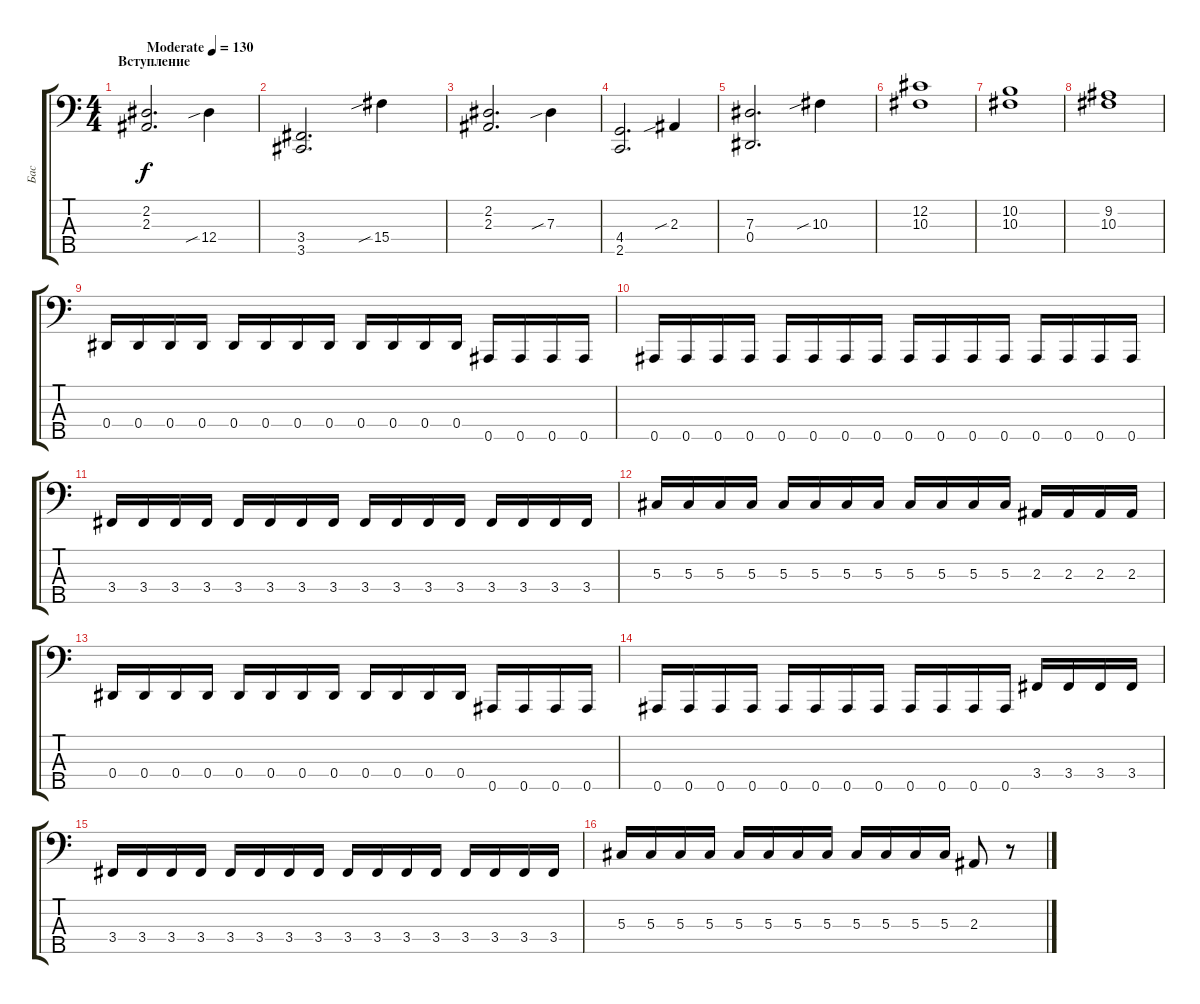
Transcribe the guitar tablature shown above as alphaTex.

\track ("Бас" "Бас") {instrument electricbasspick}
\staff {score tabs}
\tuning (Gb2 Db2 Ab1 Eb1 Bb0) {hide}
\ts (4 4)
\section ("" "Вступление")
\tempo (130 "Moderate")
\clef f4
\ks c
(2.2 2.3).2{d dy f instrument electricbasspick} 12.4{sib}.4 |
(3.4 3.5).2{d} 15.4{sib}.4 |
(2.2 2.3).2{d} 7.3{sib}.4 |
(4.4 2.5).2{d} 2.3{sib}.4 |
(7.3 0.4).2{d} 10.3{sib}.4 |
(12.2 10.3).1 |
(10.2 10.3).1 |
(9.2 10.3).1 |
0.4.16 0.4.16 0.4.16 0.4.16 0.4.16 0.4.16 0.4.16 0.4.16 0.4.16 0.4.16 0.4.16 0.4.16 0.5.16 0.5.16 0.5.16 0.5.16 |
0.5.16 0.5.16 0.5.16 0.5.16 0.5.16 0.5.16 0.5.16 0.5.16 0.5.16 0.5.16 0.5.16 0.5.16 0.5.16 0.5.16 0.5.16 0.5.16 |
3.4.16 3.4.16 3.4.16 3.4.16 3.4.16 3.4.16 3.4.16 3.4.16 3.4.16 3.4.16 3.4.16 3.4.16 3.4.16 3.4.16 3.4.16 3.4.16 |
5.3.16 5.3.16 5.3.16 5.3.16 5.3.16 5.3.16 5.3.16 5.3.16 5.3.16 5.3.16 5.3.16 5.3.16 2.3.16 2.3.16 2.3.16 2.3.16 |
0.4.16 0.4.16 0.4.16 0.4.16 0.4.16 0.4.16 0.4.16 0.4.16 0.4.16 0.4.16 0.4.16 0.4.16 0.5.16 0.5.16 0.5.16 0.5.16 |
0.5.16 0.5.16 0.5.16 0.5.16 0.5.16 0.5.16 0.5.16 0.5.16 0.5.16 0.5.16 0.5.16 0.5.16 3.4.16 3.4.16 3.4.16 3.4.16 |
3.4.16 3.4.16 3.4.16 3.4.16 3.4.16 3.4.16 3.4.16 3.4.16 3.4.16 3.4.16 3.4.16 3.4.16 3.4.16 3.4.16 3.4.16 3.4.16 |
5.3.16 5.3.16 5.3.16 5.3.16 5.3.16 5.3.16 5.3.16 5.3.16 5.3.16 5.3.16 5.3.16 5.3.16 2.3.8 r.8
